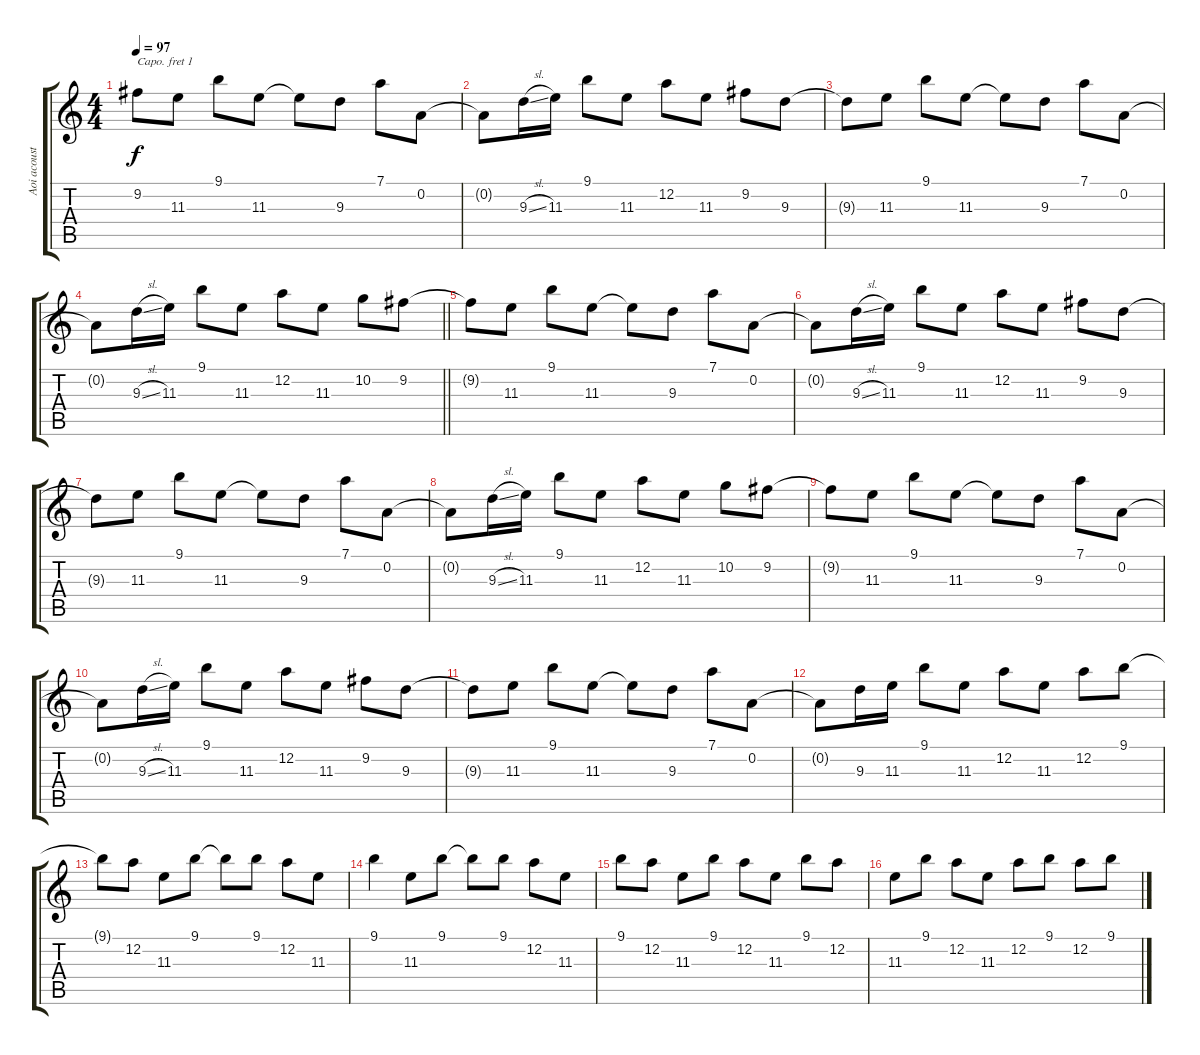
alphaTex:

\track ("Aoi acoustic" "Aoi acoust") {instrument acousticguitarsteel}
\staff {score tabs}
\capo 1
\tuning (Db4 Ab3 E3 B2 Gb2 B1) {hide}
\ts (4 4)
\tempo 97
\clef g2
\ks c
9.2{t}.8{dy f} 11.3.8 9.1.8 11.3.8 11.3{t}.8 9.3.8 7.1.8 0.2.8 |
0.2{t}.8 9.3{sl}.16 11.3.16 9.1.8 11.3.8 12.2.8 11.3.8 9.2.8 9.3.8 |
9.3{t}.8 11.3.8 9.1.8 11.3.8 11.3{t}.8 9.3.8 7.1.8 0.2.8 |
\barLineRight lightlight
0.2{t}.8 9.3{sl}.16 11.3.16 9.1.8 11.3.8 12.2.8 11.3.8 10.2.8 9.2.8 |
9.2{t}.8 11.3.8 9.1.8 11.3.8 11.3{t}.8 9.3.8 7.1.8 0.2.8 |
0.2{t}.8 9.3{sl}.16 11.3.16 9.1.8 11.3.8 12.2.8 11.3.8 9.2.8 9.3.8 |
9.3{t}.8 11.3.8 9.1.8 11.3.8 11.3{t}.8 9.3.8 7.1.8 0.2.8 |
0.2{t}.8 9.3{sl}.16 11.3.16 9.1.8 11.3.8 12.2.8 11.3.8 10.2.8 9.2.8 |
9.2{t}.8 11.3.8 9.1.8 11.3.8 11.3{t}.8 9.3.8 7.1.8 0.2.8 |
0.2{t}.8 9.3{sl}.16 11.3.16 9.1.8 11.3.8 12.2.8 11.3.8 9.2.8 9.3.8 |
9.3{t}.8 11.3.8 9.1.8 11.3.8 11.3{t}.8 9.3.8 7.1.8 0.2.8 |
0.2{t}.8 9.3.16 11.3.16 9.1.8 11.3.8 12.2.8 11.3.8 12.2.8 9.1.8 |
9.1{t}.8 12.2.8 11.3.8 9.1.8 9.1{t}.8 9.1.8 12.2.8 11.3.8 |
9.1.4 11.3.8 9.1.8 9.1{t}.8 9.1.8 12.2.8 11.3.8 |
9.1.8 12.2.8 11.3.8 9.1.8 12.2.8 11.3.8 9.1.8 12.2.8 |
11.3.8 9.1.8 12.2.8 11.3.8 12.2.8 9.1.8 12.2.8 9.1.8
